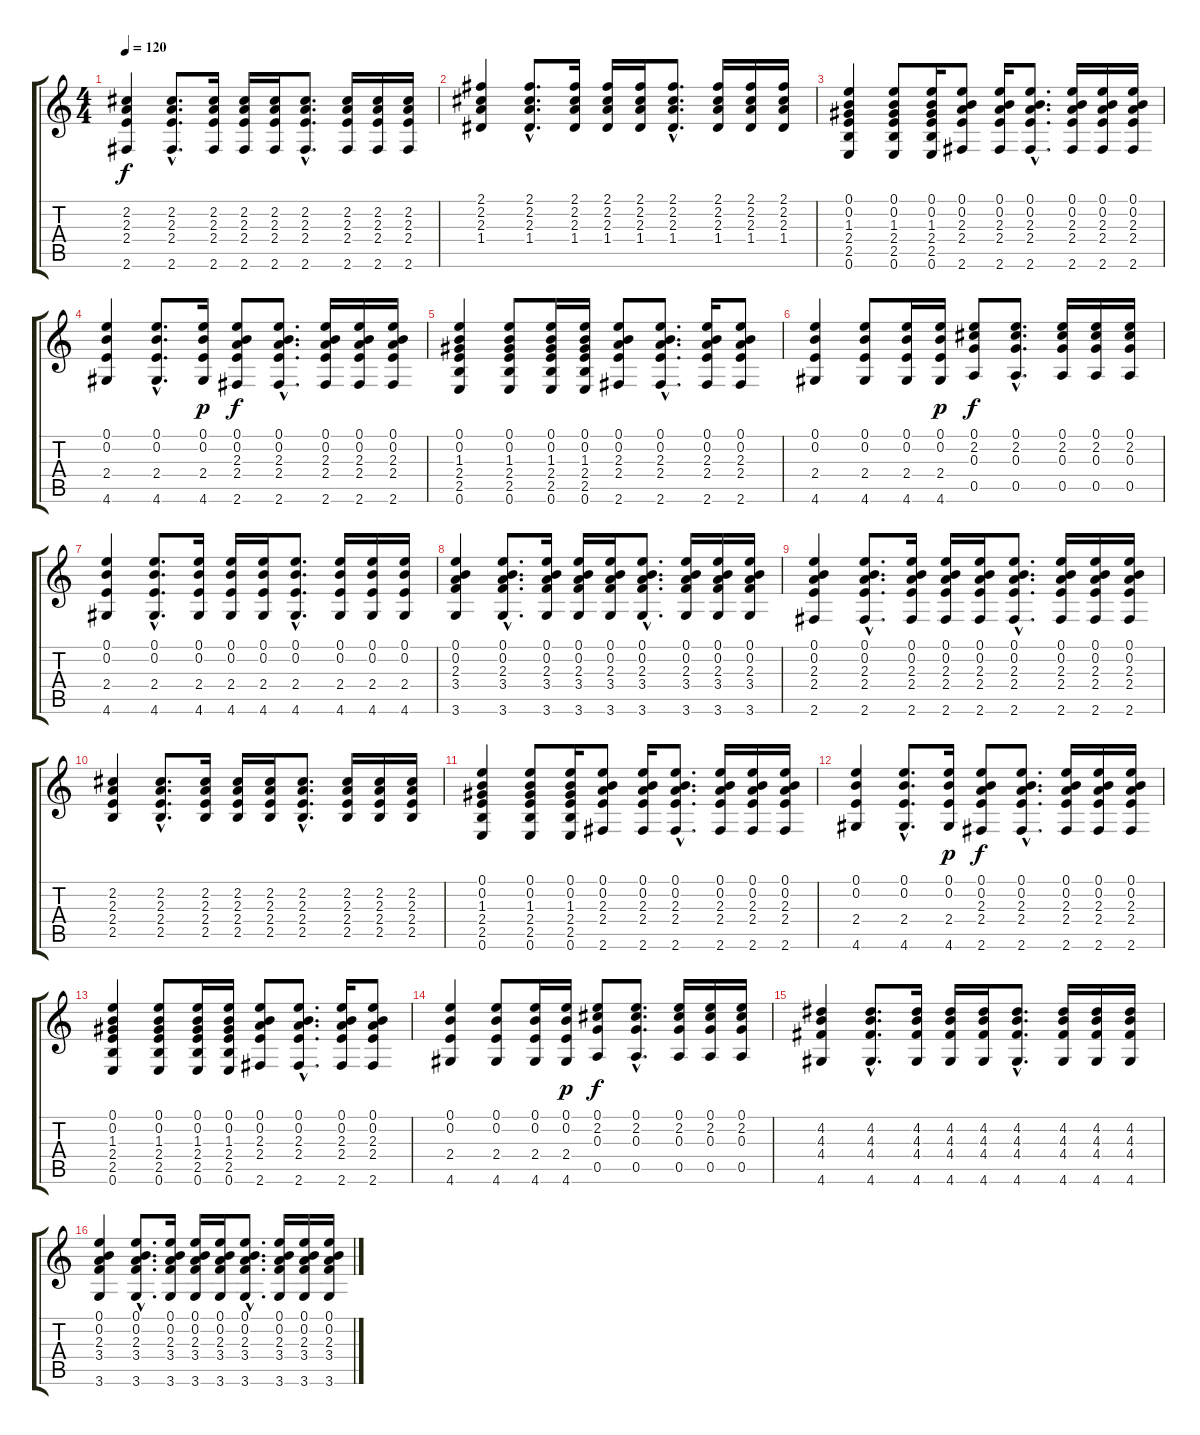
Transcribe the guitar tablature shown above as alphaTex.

\track "" {instrument acousticguitarsteel}
\staff {score tabs}
\tuning (E4 B3 G3 D3 A2 E2) {hide}
\ts (4 4)
\tempo 120
\clef g2
\ks c
(2.2 2.3 2.4 2.6).4{dy f} (2.2{hac} 2.3{hac} 2.4{hac} 2.6{hac}).8{d} (2.2 2.3 2.4 2.6).16 (2.2 2.3 2.4 2.6).16 (2.2 2.3 2.4 2.6).16 (2.2{hac} 2.3{hac} 2.4{hac} 2.6{hac}).8{d} (2.2 2.3 2.4 2.6).16 (2.2 2.3 2.4 2.6).16 (2.2 2.3 2.4 2.6).16 |
(2.1 2.2 2.3 1.4).4 (2.1{hac} 2.2{hac} 2.3{hac} 1.4{hac}).8{d} (2.1 2.2 2.3 1.4).16 (2.1 2.2 2.3 1.4).16 (2.1 2.2 2.3 1.4).16 (2.1{hac} 2.2{hac} 2.3{hac} 1.4{hac}).8{d} (2.1 2.2 2.3 1.4).16 (2.1 2.2 2.3 1.4).16 (2.1 2.2 2.3 1.4).16 |
(0.1 0.2 1.3 2.4 2.5 0.6).4 (0.1 0.2 1.3 2.4 2.5 0.6).8 (0.1 0.2 1.3 2.4 2.5 0.6).16 (0.1 0.2 2.3 2.4 2.6).8 (0.1 0.2 2.3 2.4 2.6).16 (0.1{hac} 0.2{hac} 2.3{hac} 2.4{hac} 2.6{hac}).8{d} (0.1 0.2 2.3 2.4 2.6).16 (0.1 0.2 2.3 2.4 2.6).16 (0.1 0.2 2.3 2.4 2.6).16 |
(0.1 0.2 2.4 4.6).4 (0.1{hac} 0.2{hac} 2.4{hac} 4.6{hac}).8{d} (0.1 0.2 2.4 4.6).16{dy p} (0.1 0.2 2.3 2.4 2.6).8{dy f} (0.1{hac} 0.2{hac} 2.3{hac} 2.4{hac} 2.6{hac}).8{d} (0.1 0.2 2.3 2.4 2.6).16 (0.1 0.2 2.3 2.4 2.6).16 (0.1 0.2 2.3 2.4 2.6).16 |
(0.1 0.2 1.3 2.4 2.5 0.6).4 (0.1 0.2 1.3 2.4 2.5 0.6).8 (0.1 0.2 1.3 2.4 2.5 0.6).16 (0.1 0.2 1.3 2.4 2.5 0.6).16 (0.1 0.2 2.3 2.4 2.6).8 (0.1{hac} 0.2{hac} 2.3{hac} 2.4{hac} 2.6{hac}).8{d} (0.1 0.2 2.3 2.4 2.6).16 (0.1 0.2 2.3 2.4 2.6).8 |
(0.1 0.2 2.4 4.6).4 (0.1 0.2 2.4 4.6).8 (0.1 0.2 2.4 4.6).16 (0.1 0.2 2.4 4.6).16{dy p} (0.1 2.2 0.3 0.5).8{dy f} (0.1{hac} 2.2{hac} 0.3{hac} 0.5{hac}).8{d} (0.1 2.2 0.3 0.5).16 (0.1 2.2 0.3 0.5).16 (0.1 2.2 0.3 0.5).16 |
(0.1 0.2 2.4 4.6).4 (0.1{hac} 0.2{hac} 2.4{hac} 4.6{hac}).8{d} (0.1 0.2 2.4 4.6).16 (0.1 0.2 2.4 4.6).16 (0.1 0.2 2.4 4.6).16 (0.1{hac} 0.2{hac} 2.4{hac} 4.6{hac}).8{d} (0.1 0.2 2.4 4.6).16 (0.1 0.2 2.4 4.6).16 (0.1 0.2 2.4 4.6).16 |
(0.1 0.2 2.3 3.4 3.6).4 (0.1{hac} 0.2{hac} 2.3{hac} 3.4{hac} 3.6{hac}).8{d} (0.1 0.2 2.3 3.4 3.6).16 (0.1 0.2 2.3 3.4 3.6).16 (0.1 0.2 2.3 3.4 3.6).16 (0.1{hac} 0.2{hac} 2.3{hac} 3.4{hac} 3.6{hac}).8{d} (0.1 0.2 2.3 3.4 3.6).16 (0.1 0.2 2.3 3.4 3.6).16 (0.1 0.2 2.3 3.4 3.6).16 |
(0.1 0.2 2.3 2.4 2.6).4 (0.1{hac} 0.2{hac} 2.3{hac} 2.4{hac} 2.6{hac}).8{d} (0.1 0.2 2.3 2.4 2.6).16 (0.1 0.2 2.3 2.4 2.6).16 (0.1 0.2 2.3 2.4 2.6).16 (0.1{hac} 0.2{hac} 2.3{hac} 2.4{hac} 2.6{hac}).8{d} (0.1 0.2 2.3 2.4 2.6).16 (0.1 0.2 2.3 2.4 2.6).16 (0.1 0.2 2.3 2.4 2.6).16 |
(2.2 2.3 2.4 2.5).4 (2.2{hac} 2.3{hac} 2.4{hac} 2.5{hac}).8{d} (2.2 2.3 2.4 2.5).16 (2.2 2.3 2.4 2.5).16 (2.2 2.3 2.4 2.5).16 (2.2{hac} 2.3{hac} 2.4{hac} 2.5{hac}).8{d} (2.2 2.3 2.4 2.5).16 (2.2 2.3 2.4 2.5).16 (2.2 2.3 2.4 2.5).16 |
(0.1 0.2 1.3 2.4 2.5 0.6).4 (0.1 0.2 1.3 2.4 2.5 0.6).8 (0.1 0.2 1.3 2.4 2.5 0.6).16 (0.1 0.2 2.3 2.4 2.6).8 (0.1 0.2 2.3 2.4 2.6).16 (0.1{hac} 0.2{hac} 2.3{hac} 2.4{hac} 2.6{hac}).8{d} (0.1 0.2 2.3 2.4 2.6).16 (0.1 0.2 2.3 2.4 2.6).16 (0.1 0.2 2.3 2.4 2.6).16 |
(0.1 0.2 2.4 4.6).4 (0.1{hac} 0.2{hac} 2.4{hac} 4.6{hac}).8{d} (0.1 0.2 2.4 4.6).16{dy p} (0.1 0.2 2.3 2.4 2.6).8{dy f} (0.1{hac} 0.2{hac} 2.3{hac} 2.4{hac} 2.6{hac}).8{d} (0.1 0.2 2.3 2.4 2.6).16 (0.1 0.2 2.3 2.4 2.6).16 (0.1 0.2 2.3 2.4 2.6).16 |
(0.1 0.2 1.3 2.4 2.5 0.6).4 (0.1 0.2 1.3 2.4 2.5 0.6).8 (0.1 0.2 1.3 2.4 2.5 0.6).16 (0.1 0.2 1.3 2.4 2.5 0.6).16 (0.1 0.2 2.3 2.4 2.6).8 (0.1{hac} 0.2{hac} 2.3{hac} 2.4{hac} 2.6{hac}).8{d} (0.1 0.2 2.3 2.4 2.6).16 (0.1 0.2 2.3 2.4 2.6).8 |
(0.1 0.2 2.4 4.6).4 (0.1 0.2 2.4 4.6).8 (0.1 0.2 2.4 4.6).16 (0.1 0.2 2.4 4.6).16{dy p} (0.1 2.2 0.3 0.5).8{dy f} (0.1{hac} 2.2{hac} 0.3{hac} 0.5{hac}).8{d} (0.1 2.2 0.3 0.5).16 (0.1 2.2 0.3 0.5).16 (0.1 2.2 0.3 0.5).16 |
(4.2 4.3 4.4 4.6).4 (4.2{hac} 4.3{hac} 4.4{hac} 4.6{hac}).8{d} (4.2 4.3 4.4 4.6).16 (4.2 4.3 4.4 4.6).16 (4.2 4.3 4.4 4.6).16 (4.2{hac} 4.3{hac} 4.4{hac} 4.6{hac}).8{d} (4.2 4.3 4.4 4.6).16 (4.2 4.3 4.4 4.6).16 (4.2 4.3 4.4 4.6).16 |
(0.1 0.2 2.3 3.4 3.6).4 (0.1{hac} 0.2{hac} 2.3{hac} 3.4{hac} 3.6{hac}).8{d} (0.1 0.2 2.3 3.4 3.6).16 (0.1 0.2 2.3 3.4 3.6).16 (0.1 0.2 2.3 3.4 3.6).16 (0.1{hac} 0.2{hac} 2.3{hac} 3.4{hac} 3.6{hac}).8{d} (0.1 0.2 2.3 3.4 3.6).16 (0.1 0.2 2.3 3.4 3.6).16 (0.1 0.2 2.3 3.4 3.6).16
